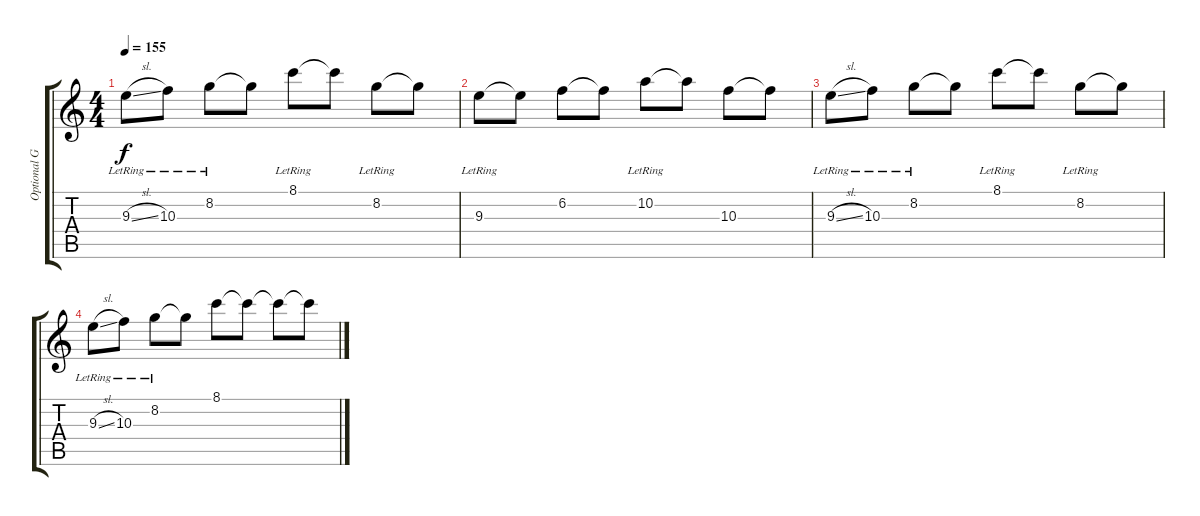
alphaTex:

\track ("Optional Guitar (LIVE)" "Optional G") {instrument overdrivenguitar}
\staff {score tabs}
\tuning (E4 B3 G3 D3 A2 D2) {hide}
\ts (4 4)
\tempo 155
\clef g2
\ks c
9.3{sl lr}.8{dy f} 10.3{lr}.8 8.2{lr}.8 8.2{t}.8 8.1{lr}.8 8.1{t}.8 8.2{lr}.8 8.2{t}.8 |
9.3{lr}.8 9.3{t}.8 6.2.8 6.2{t}.8 10.2{lr}.8 10.2{t}.8 10.3.8 10.3{t}.8 |
9.3{sl lr}.8 10.3{lr}.8 8.2{lr}.8 8.2{t}.8 8.1{lr}.8 8.1{t}.8 8.2{lr}.8 8.2{t}.8 |
9.3{sl lr}.8 10.3{lr}.8 8.2{lr}.8 8.2{t}.8 8.1.8 8.1{t}.8 8.1{t}.8 8.1{t}.8
